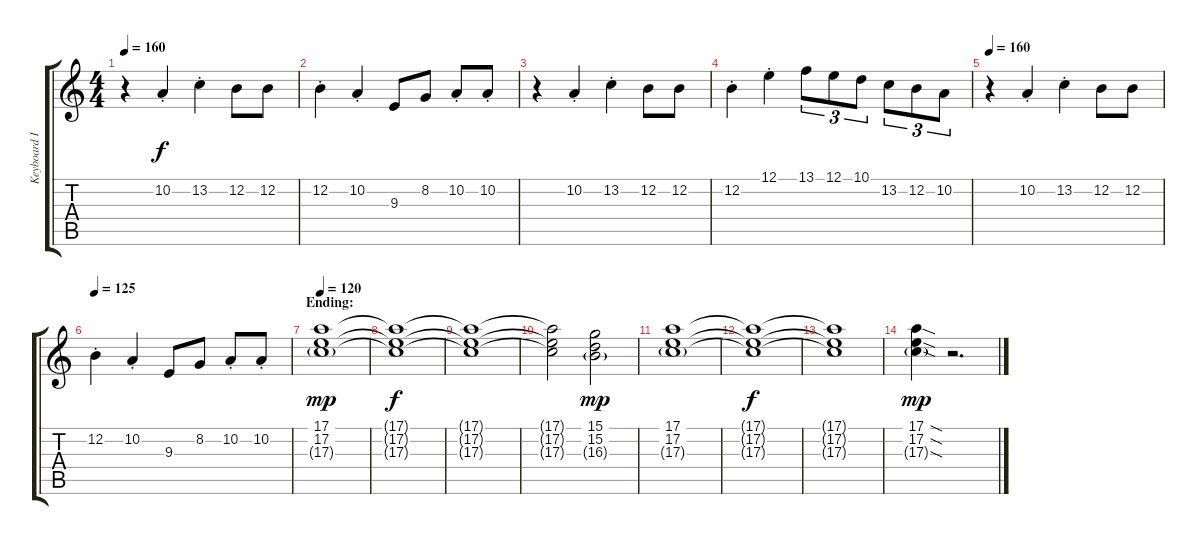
\track ("Keyboard I" "Keyboard I") {instrument stringensemble1}
\staff {score tabs}
\tuning (E4 B3 G3 D3 A2 E2) {hide}
\ts (4 4)
\tempo 160
\clef g2
\ks c
r.4{dy f} 10.2{st}.4 13.2{st}.4 12.2.8 12.2.8 |
12.2{st}.4 10.2{st}.4 9.3.8 8.2.8 10.2{st}.8 10.2{st}.8 |
r.4 10.2{st}.4 13.2{st}.4 12.2.8 12.2.8 |
12.2{st}.4 12.1{st}.4 13.1.8{tu (3 2)} 12.1.8{tu (3 2)} 10.1.8{tu (3 2)} 13.2.8{tu (3 2)} 12.2.8{tu (3 2)} 10.2.8{tu (3 2)} |
\tempo 160
r.4 10.2{st}.4 13.2{st}.4 12.2.8 12.2.8 |
\tempo 125
12.2{st}.4 10.2{st}.4 9.3.8 8.2.8 10.2{st}.8 10.2{st}.8 |
\section ("" "Ending:")
\tempo 120
(17.1 17.2 17.3{g}).1{dy mp} |
(17.1{t} 17.2{t} 17.3{t}).1{dy f} |
(17.1{t} 17.2{t} 17.3{t}).1 |
(17.1{t} 17.2{t} 17.3{t}).2 (15.1 15.2 16.3{g}).2{dy mp} |
(17.1 17.2 17.3{g}).1 |
(17.1{t} 17.2{t} 17.3{t}).1{dy f} |
(17.1{t} 17.2{t} 17.3{t}).1 |
(17.1{sod} 17.2{sod} 17.3{sod g}).4{dy mp} r.2{d}
